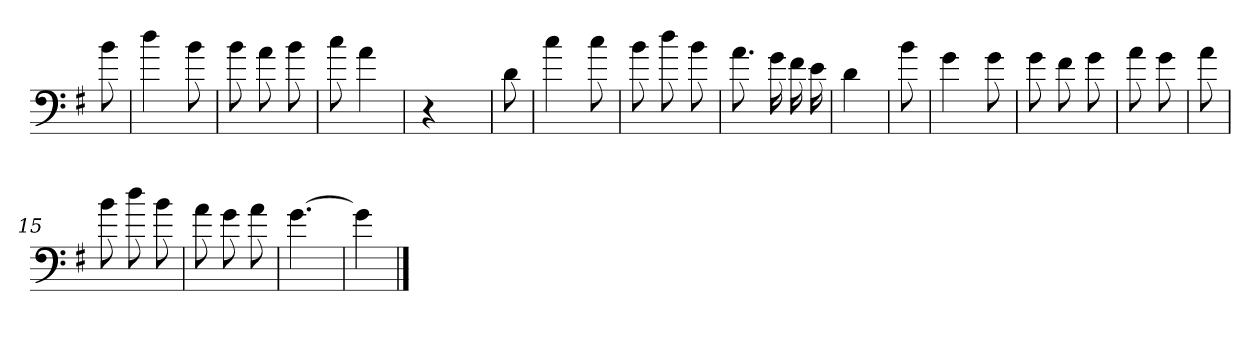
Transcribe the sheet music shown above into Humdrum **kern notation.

**kern
*part1
*staff1
*clefF4
*k[f#]
*G:
=
8b
=1
4dd
8b
=2
8b
8a
8b
=3
8cc
4a
=4
4r
=5
8d
=6
4cc
8cc
=7
8b
8dd
8b
=8
8.a
16g
16f#
16e
=9
4d
=10
8b
=11
4g
8g
=12
8g
8f#
8g
=13
8a
8g
=14
8a
=15
8b
8dd
8b
=16
8a
8g
8a
=17
[4.g
=18
4g]
==
*-
